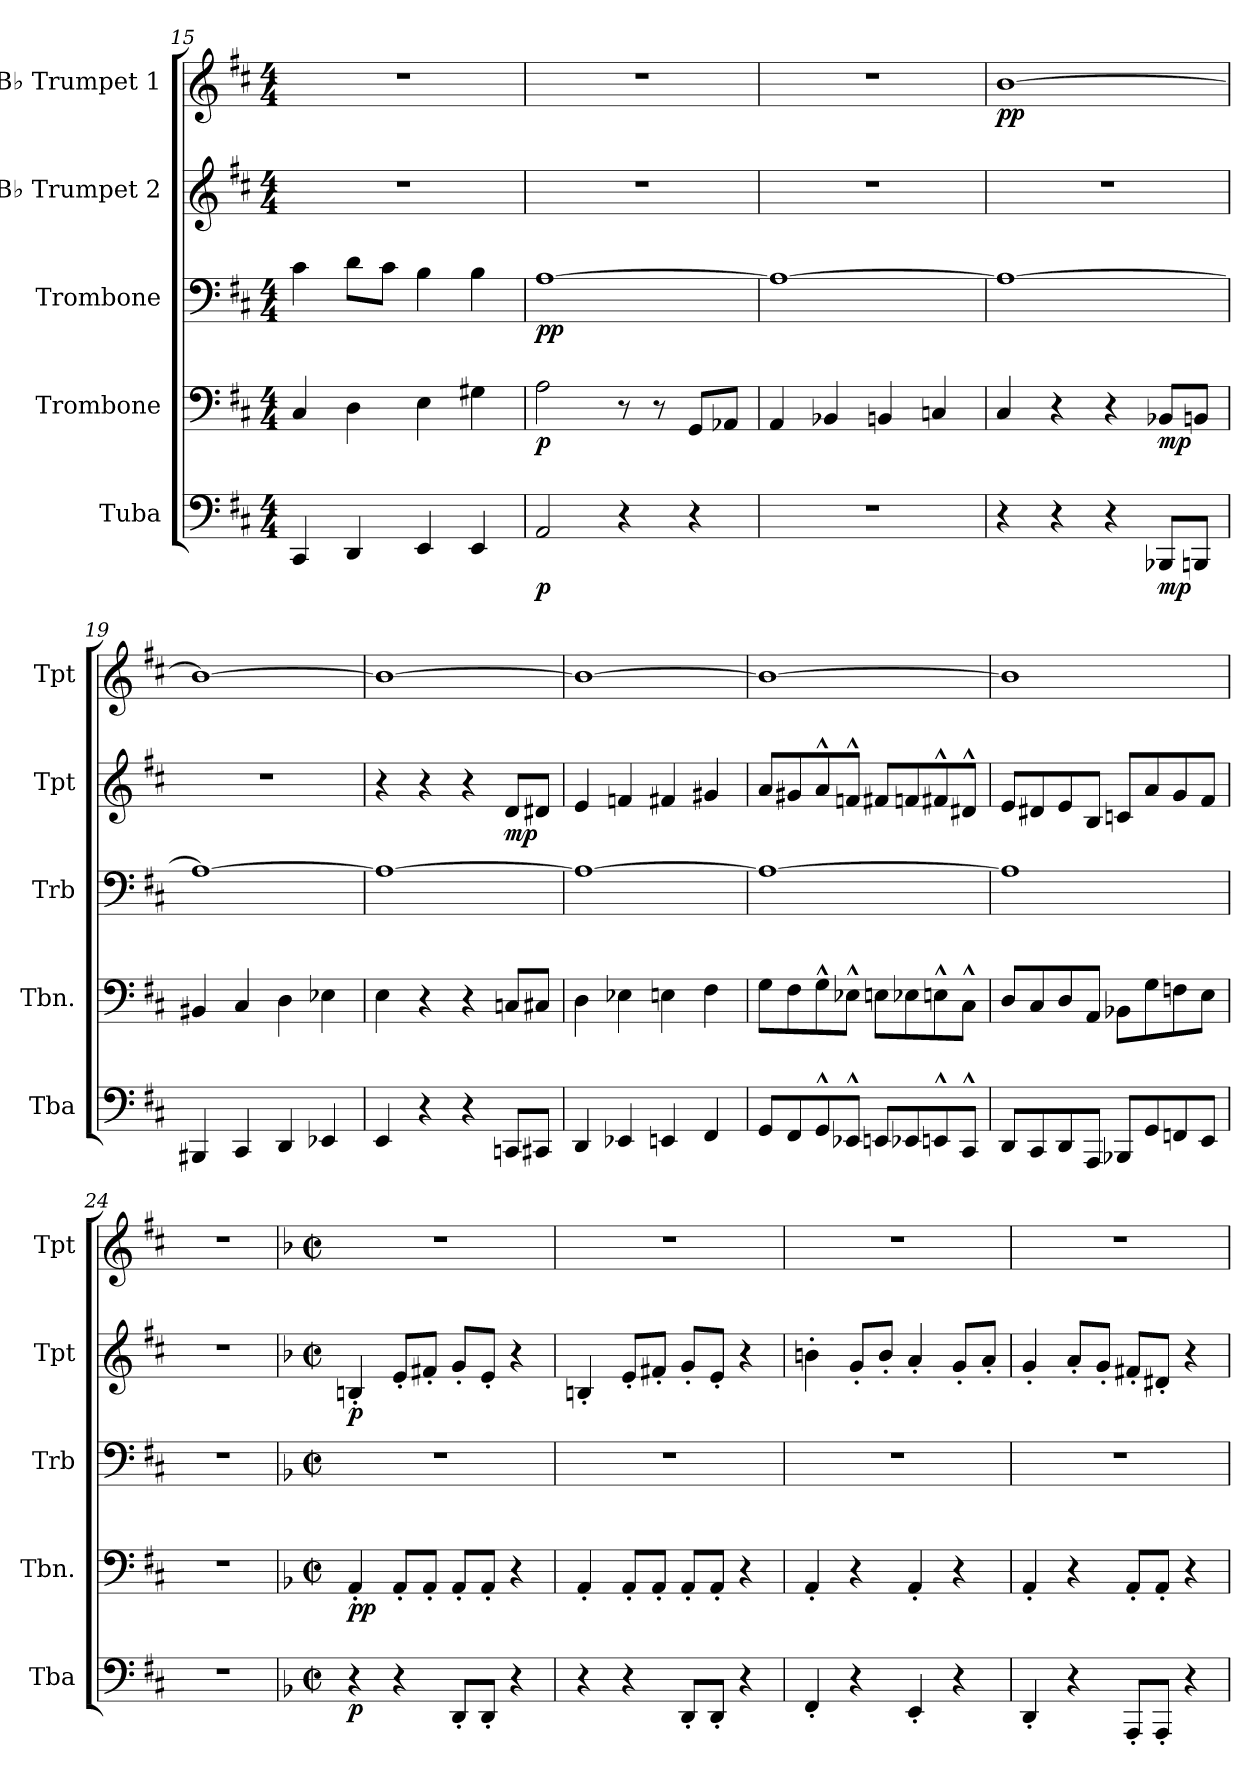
**kern	**dynam	**kern	**dynam	**kern	**dynam	**kern	**dynam	**kern	**dynam
*part5	*part5	*part4	*part4	*part3	*part3	*part2	*part2	*part1	*part1
*staff5	*staff5	*staff4	*staff4	*staff3	*staff3	*staff2	*staff2	*staff1	*staff1
*I"Tuba	*	*I"Trombone	*	*I"Trombone	*	*I"B♭ Trumpet 2	*	*I"B♭ Trumpet 1	*
*I'Tba	*	*I'Tbn.	*	*I'Trb	*	*I'Tpt	*	*I'Tpt	*
*clefF4	*	*clefF4	*	*clefF4	*	*clefG2	*	*clefG2	*
*	*	*	*	*	*	*ITrd1c2	*	*ITrd1c2	*
*k[f#c#]	*	*k[f#c#]	*	*k[f#c#]	*	*k[]	*	*k[]	*
*M4/4	*	*M4/4	*	*M4/4	*	*M4/4	*	*M4/4	*
=15	=15	=15	=15	=15	=15	=15	=15	=15	=15
4CC#/	.	4C#/	.	4c#\	.	1r	.	1r	.
4DD/	.	4D\	.	8d\L	.	.	.	.	.
.	.	.	.	8c#\J	.	.	.	.	.
4EE/	.	4E\	.	4B\	.	.	.	.	.
4EE/	.	4G#X\	.	4B\	.	.	.	.	.
!!LO:LB:g=z
=16	=16	=16	=16	=16	=16	=16	=16	=16	=16
!	!LO:DY:b	!	!LO:DY:b	!	!LO:DY:b	!	!	!	!
2AA/	p	2A\	p	[1A	pp	1r	.	1r	.
4r	.	8r	.	.	.	.	.	.	.
.	.	8r	.	.	.	.	.	.	.
4r	.	8GG/L	.	.	.	.	.	.	.
.	.	8AA-X/J	.	.	.	.	.	.	.
=17	=17	=17	=17	=17	=17	=17	=17	=17	=17
1r	.	4AA/	.	1A_	.	1r	.	1r	.
.	.	4BB-X/	.	.	.	.	.	.	.
.	.	4BBn/	.	.	.	.	.	.	.
.	.	4Cn/	.	.	.	.	.	.	.
=18	=18	=18	=18	=18	=18	=18	=18	=18	=18
!	!	!	!	!	!	!	!	!	!LO:DY:b
4r	.	4C#/	.	1A_	.	1r	.	[1a	pp
4r	.	4r	.	.	.	.	.	.	.
4r	.	4r	.	.	.	.	.	.	.
!	!LO:DY:b	!	!LO:DY:b	!	!	!	!	!	!
8BBB-X/L	mp	8BB-X/L	mp	.	.	.	.	.	.
8BBBn/J	.	8BBn/J	.	.	.	.	.	.	.
=19	=19	=19	=19	=19	=19	=19	=19	=19	=19
4BBB#X/	.	4BB#X/	.	1A_	.	1r	.	1a_	.
4CC#/	.	4C#/	.	.	.	.	.	.	.
4DD/	.	4D\	.	.	.	.	.	.	.
4EE-X/	.	4E-X\	.	.	.	.	.	.	.
=20	=20	=20	=20	=20	=20	=20	=20	=20	=20
4EE/	.	4E\	.	1A_	.	4r	.	1a_	.
4r	.	4r	.	.	.	4r	.	.	.
4r	.	4r	.	.	.	4r	.	.	.
!	!	!	!	!	!	!	!LO:DY:b	!	!
8CCn/L	.	8Cn/L	.	.	.	8c/L	mp	.	.
8CC#X/J	.	8C#X/J	.	.	.	8c#X/J	.	.	.
=21	=21	=21	=21	=21	=21	=21	=21	=21	=21
4DD/	.	4D\	.	1A_	.	4d/	.	1a_	.
4EE-X/	.	4E-X\	.	.	.	4e-X/	.	.	.
4EEn/	.	4En\	.	.	.	4en/	.	.	.
4FF#/	.	4F#\	.	.	.	4f#X/	.	.	.
!!LO:PB:g=z
=22	=22	=22	=22	=22	=22	=22	=22	=22	=22
8GG/L	.	8G\L	.	1A_	.	8g/L	.	1a_	.
8FF#/	.	8F#\	.	.	.	8f#X/	.	.	.
8GG^^/	.	8G^^\	.	.	.	8g^^/	.	.	.
8EE-X^^/J	.	8E-X^^\J	.	.	.	8e-X^^/J	.	.	.
8EEn/L	.	8En\L	.	.	.	8en/L	.	.	.
8EE-X/	.	8E-X\	.	.	.	8e-X/	.	.	.
8EEn^^/	.	8En^^\	.	.	.	8en^^/	.	.	.
8CC#^^/J	.	8C#^^\J	.	.	.	8c#X^^/J	.	.	.
=23	=23	=23	=23	=23	=23	=23	=23	=23	=23
8DD/L	.	8D/L	.	1A]	.	8d/L	.	1a]	.
8CC#/	.	8C#/	.	.	.	8c#X/	.	.	.
8DD/	.	8D/	.	.	.	8d/	.	.	.
8AAA/J	.	8AA/J	.	.	.	8A/J	.	.	.
8BBB-X/L	.	8BB-X\L	.	.	.	8B-X/L	.	.	.
8GG/	.	8G\	.	.	.	8g/	.	.	.
8FFn/	.	8Fn\	.	.	.	8f/	.	.	.
8EE/J	.	8E\J	.	.	.	8e/J	.	.	.
=24	=24	=24	=24	=24	=24	=24	=24	=24	=24
1r	.	1r	.	1r	.	1r	.	1r	.
=25	=25	=25	=25	=25	=25	=25	=25	=25	=25
*k[b-]	*	*k[b-]	*	*k[b-]	*	*k[b-e-a-]	*	*k[b-e-a-]	*
*M2/2	*	*M2/2	*	*M2/2	*	*M2/2	*	*M2/2	*
*met(c|)	*	*met(c|)	*	*met(c|)	*	*met(c|)	*	*met(c|)	*
*	*	*	*	*	*	*	*	*MM200	*
!	!LO:DY:b	!	!LO:DY:b	!	!	!	!LO:DY:b	!	!
4r	p	4AA'/	pp	1r	.	4An'/	p	1r	.
4r	.	8AA'/L	.	.	.	8d'/L	.	.	.
.	.	8AA'/J	.	.	.	8en'/J	.	.	.
8DD'/L	.	8AA'/L	.	.	.	8f'/L	.	.	.
8DD'/J	.	8AA'/J	.	.	.	8d'/J	.	.	.
4r	.	4r	.	.	.	4r	.	.	.
!!LO:LB:g=z
=26	=26	=26	=26	=26	=26	=26	=26	=26	=26
4r	.	4AA'/	.	1r	.	4An'/	.	1r	.
4r	.	8AA'/L	.	.	.	8d'/L	.	.	.
.	.	8AA'/J	.	.	.	8en'/J	.	.	.
8DD'/L	.	8AA'/L	.	.	.	8f'/L	.	.	.
8DD'/J	.	8AA'/J	.	.	.	8d'/J	.	.	.
4r	.	4r	.	.	.	4r	.	.	.
=27	=27	=27	=27	=27	=27	=27	=27	=27	=27
4FF'/	.	4AA'/	.	1r	.	4an'\	.	1r	.
4r	.	4r	.	.	.	8f'/L	.	.	.
.	.	.	.	.	.	8a'/J	.	.	.
4EE'/	.	4AA'/	.	.	.	4g'/	.	.	.
4r	.	4r	.	.	.	8f'/L	.	.	.
.	.	.	.	.	.	8g'/J	.	.	.
=28	=28	=28	=28	=28	=28	=28	=28	=28	=28
4DD'/	.	4AA'/	.	1r	.	4f'/	.	1r	.
4r	.	4r	.	.	.	8g'/L	.	.	.
.	.	.	.	.	.	8f'/J	.	.	.
8AAA'/L	.	8AA'/L	.	.	.	8en'/L	.	.	.
8AAA'/J	.	8AA'/J	.	.	.	8c#X'/J	.	.	.
4r	.	4r	.	.	.	4r	.	.	.
=	=	=	=	=	=	=	=	=	=
*-	*-	*-	*-	*-	*-	*-	*-	*-	*-
